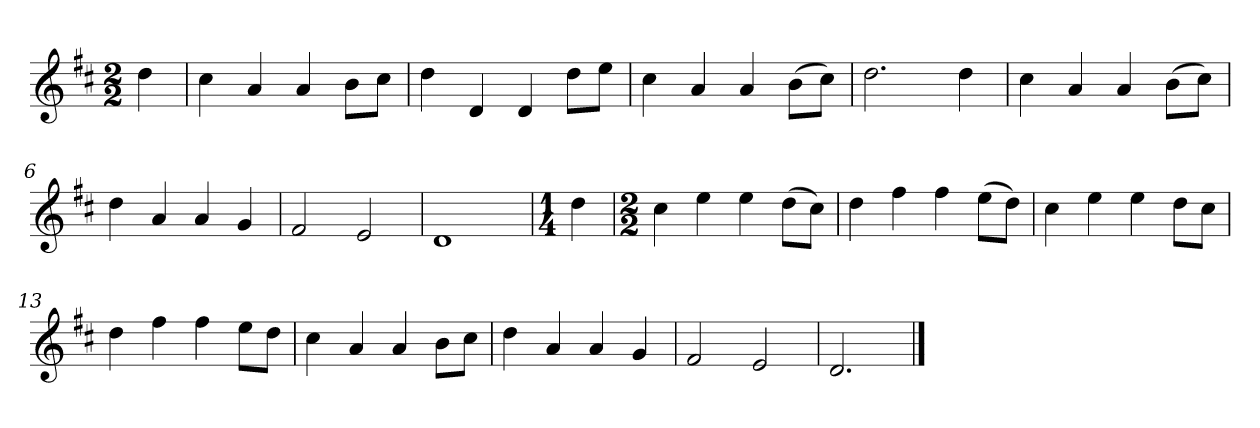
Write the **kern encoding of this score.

**kern
*part1
*staff1
*k[f#c#]
*M2/2
*MM120
=
4dd
=1
4cc#
4a
4a
8bL
8cc#J
=2
4dd
4d
4d
8ddL
8eeJ
=3
4cc#
4a
4a
(8bL
8cc#J)
=4
2.dd
4dd
=5
4cc#
4a
4a
(8bL
8cc#J)
=6
4dd
4a
4a
4g
=7
2f#
2e
=8
1d
=9
*M1/4
4dd
=10
*M2/2
4cc#
4ee
4ee
(8ddL
8cc#J)
=11
4dd
4ff#
4ff#
(8eeL
8ddJ)
=12
4cc#
4ee
4ee
8ddL
8cc#J
=13
4dd
4ff#
4ff#
8eeL
8ddJ
=14
4cc#
4a
4a
8bL
8cc#J
=15
4dd
4a
4a
4g
=16
2f#
2e
=17
2.d
==
*-
